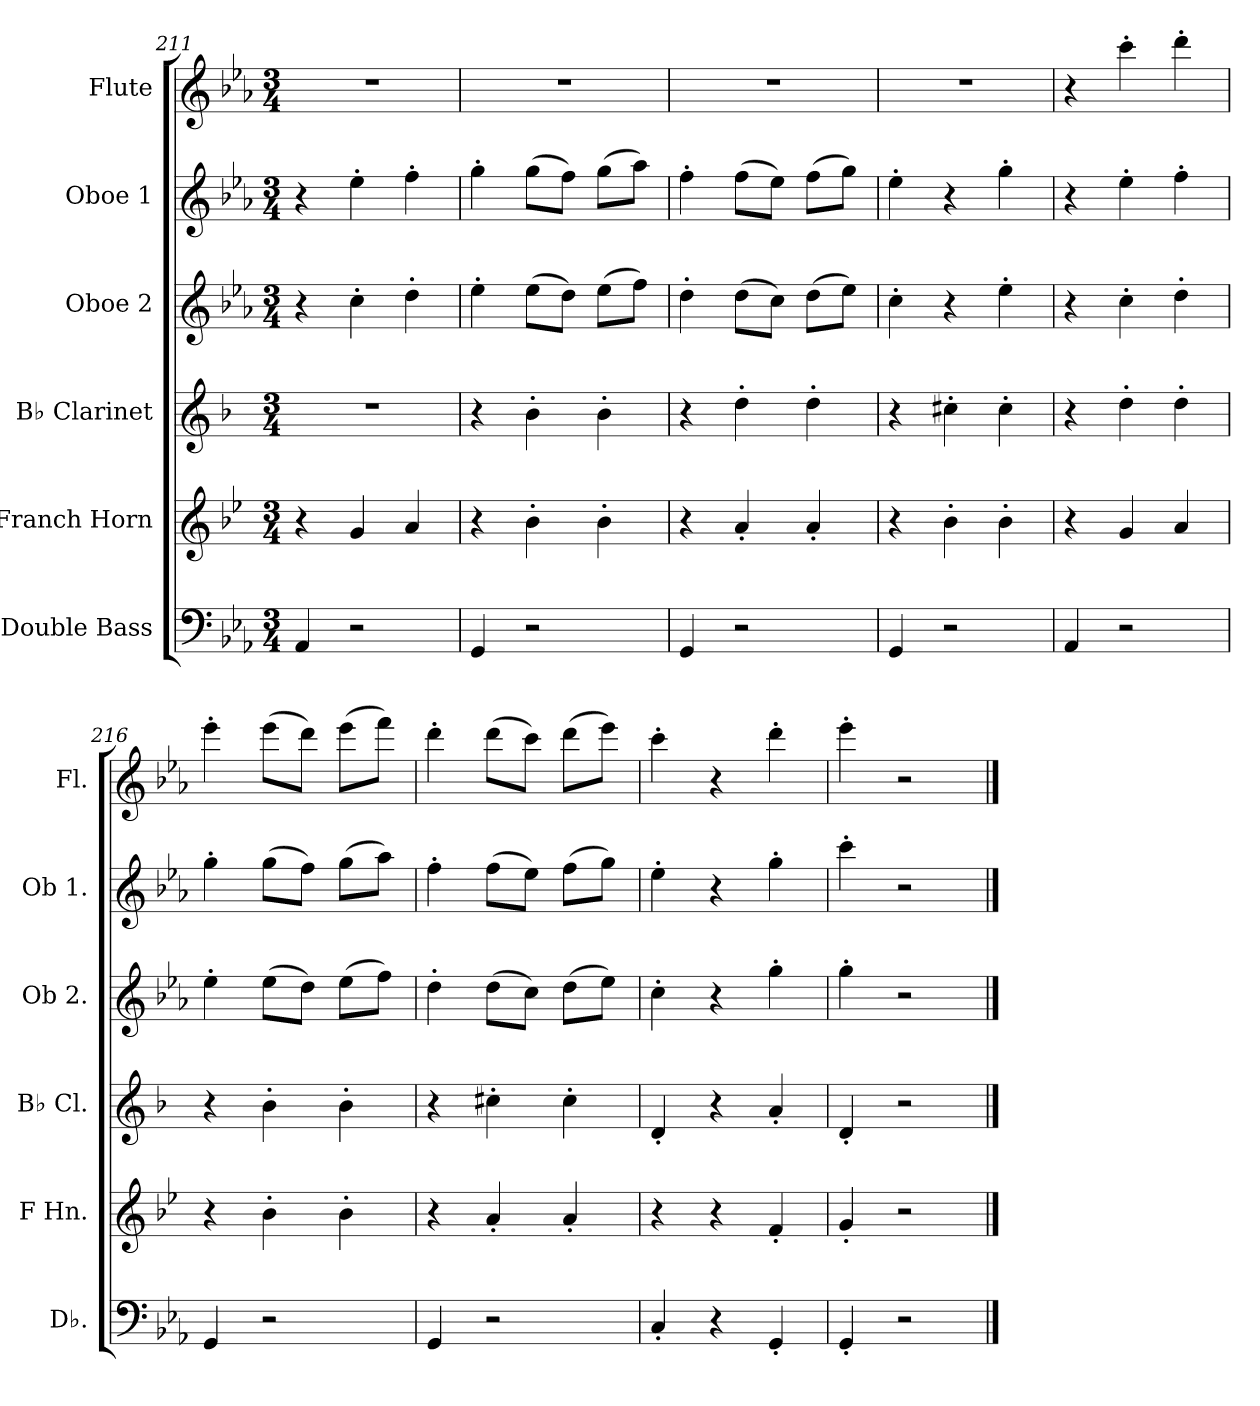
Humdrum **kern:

**kern	**kern	**kern	**kern	**kern	**kern
*part6	*part5	*part4	*part3	*part2	*part1
*staff6	*staff5	*staff4	*staff3	*staff2	*staff1
*I"Double Bass	*I"Franch Horn	*I"B♭ Clarinet	*I"Oboe 2	*I"Oboe 1	*I"Flute
*I'Db.	*I'F Hn.	*I'B♭ Cl.	*I'Ob 2.	*I'Ob 1.	*I'Fl.
*clefF4	*clefG2	*clefG2	*clefG2	*clefG2	*clefG2
*ITrd7c12	*ITrd4c7	*ITrd1c2	*	*	*
*k[b-e-a-]	*k[b-e-a-]	*k[b-e-a-]	*k[b-e-a-]	*k[b-e-a-]	*k[b-e-a-]
*M3/4	*M3/4	*M3/4	*M3/4	*M3/4	*M3/4
=211	=211	=211	=211	=211	=211
4AAA-/	4r	2.r	4r	4r	2.r
2r	4c/	.	4cc'\	4ee-'\	.
.	4d/	.	4dd'\	4ff'\	.
=212	=212	=212	=212	=212	=212
4GGG/	4r	4r	4ee-'\	4gg'\	2.r
2r	4e-'\	4a-'\	(>8ee-\L	(>8gg\L	.
.	.	.	8dd\J)	8ff\J)	.
.	4e-'\	4a-'\	(>8ee-\L	(>8gg\L	.
.	.	.	8ff\J)	8aa-\J)	.
=213	=213	=213	=213	=213	=213
4GGG/	4r	4r	4dd'\	4ff'\	2.r
2r	4d'/	4cc'\	(>8dd\L	(>8ff\L	.
.	.	.	8cc\J)	8ee-\J)	.
.	4d'/	4cc'\	(>8dd\L	(>8ff\L	.
.	.	.	8ee-\J)	8gg\J)	.
=214	=214	=214	=214	=214	=214
4GGG/	4r	4r	4cc'\	4ee-'\	2.r
2r	4e-'\	4bn'\	4r	4r	.
.	4e-'\	4b'\	4ee-'\	4gg'\	.
=215	=215	=215	=215	=215	=215
4AAA-/	4r	4r	4r	4r	4r
2r	4c/	4cc'\	4cc'\	4ee-'\	4ccc'\
.	4d/	4cc'\	4dd'\	4ff'\	4ddd'\
=216	=216	=216	=216	=216	=216
4GGG/	4r	4r	4ee-'\	4gg'\	4eee-'\
2r	4e-'\	4a-'\	(>8ee-\L	(>8gg\L	(>8eee-\L
.	.	.	8dd\J)	8ff\J)	8ddd\J)
.	4e-'\	4a-'\	(>8ee-\L	(>8gg\L	(>8eee-\L
.	.	.	8ff\J)	8aa-\J)	8fff\J)
!!LO:PB:g=z
=217	=217	=217	=217	=217	=217
4GGG/	4r	4r	4dd'\	4ff'\	4ddd'\
2r	4d'/	4bn'\	(>8dd\L	(>8ff\L	(>8ddd\L
.	.	.	8cc\J)	8ee-\J)	8ccc\J)
.	4d'/	4b'\	(>8dd\L	(>8ff\L	(>8ddd\L
.	.	.	8ee-\J)	8gg\J)	8eee-\J)
=218	=218	=218	=218	=218	=218
4CC'/	4r	4c'/	4cc'\	4ee-'\	4ccc'\
4r	4r	4r	4r	4r	4r
4GGG'/	4B-'/	4g'/	4gg'\	4gg'\	4ddd'\
=219	=219	=219	=219	=219	=219
4GGG'/	4c'/	4c'/	4gg'\	4ccc'\	4eee-'\
2r	2r	2r	2r	2r	2r
==	==	==	==	==	==
*-	*-	*-	*-	*-	*-
